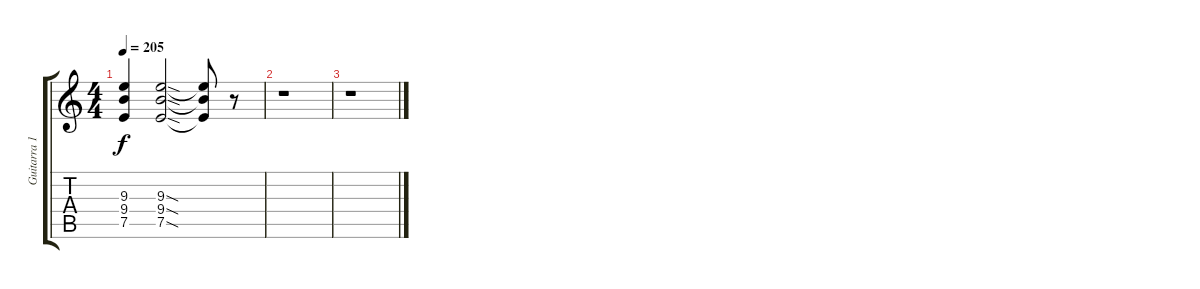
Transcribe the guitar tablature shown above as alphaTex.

\track ("Guitarra 1" "Guitarra 1") {instrument overdrivenguitar}
\staff {score tabs}
\tuning (E4 B3 G3 D3 A2 E2) {hide}
\ts (4 4)
\tempo 205
\clef g2
\ks c
(9.3 9.4 7.5).4{dy f} (9.3{sod} 9.4{sod} 7.5{sod}).2 (9.3{t} 9.4{t} 7.5{t}).8 r.8 |
r.1 |
r.1
